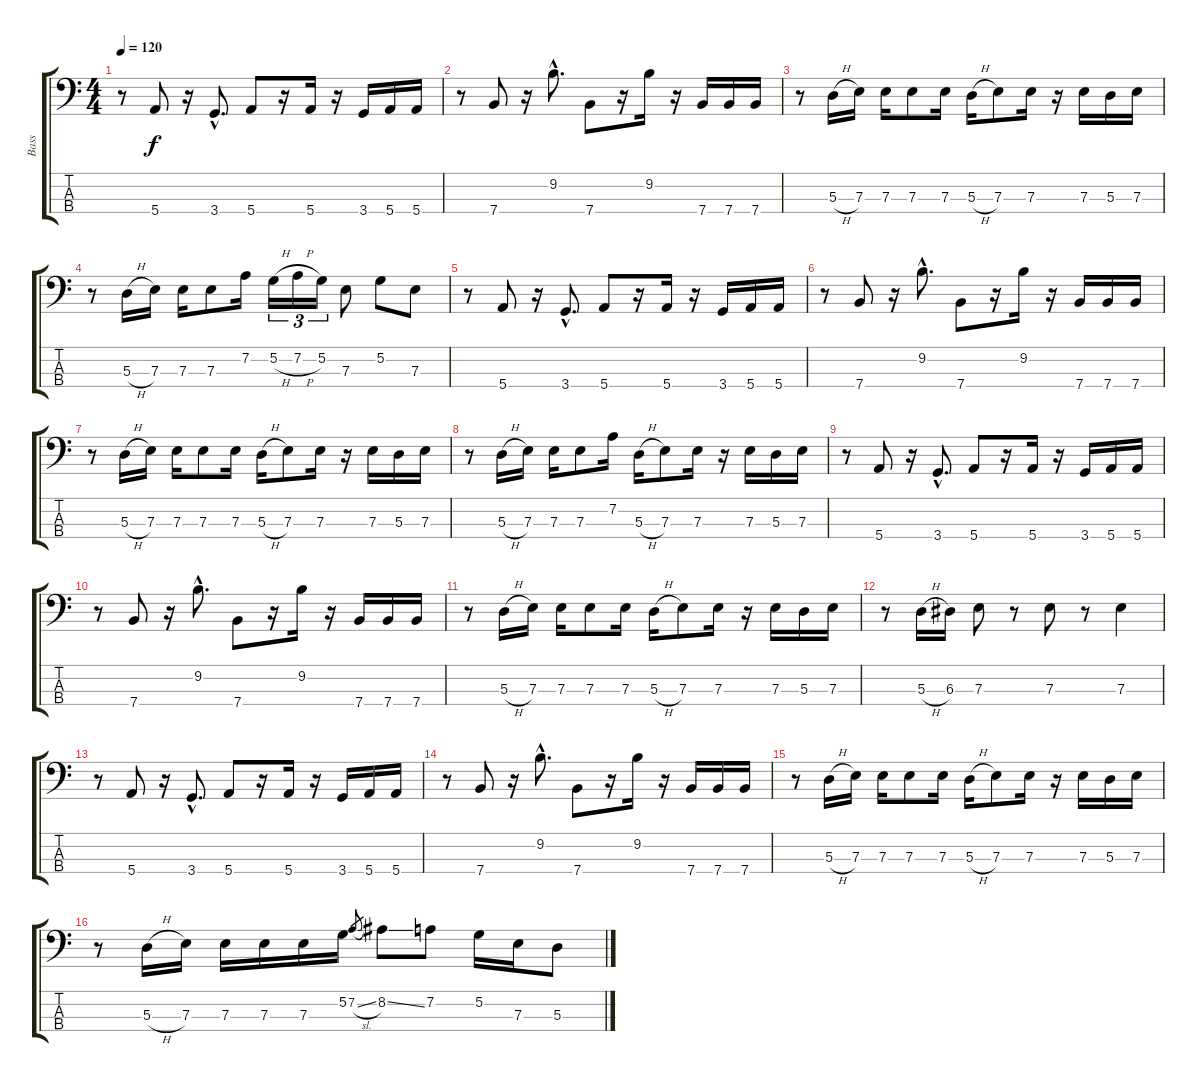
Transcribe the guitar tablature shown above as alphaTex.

\track ("Bass" "Bass") {instrument electricbassfinger}
\staff {score tabs}
\tuning (G2 D2 A1 E1) {hide}
\ts (4 4)
\tempo 120
\clef f4
\ks c
r.8{dy f} 5.4.8 r.16 3.4{hac}.8{d} 5.4.8 r.16 5.4.16 r.16 3.4.16 5.4.16 5.4.16 |
r.8 7.4.8 r.16 9.2{hac}.8{d} 7.4.8 r.16 9.2.16 r.16 7.4.16 7.4.16 7.4.16 |
r.8 5.3{h}.16 7.3.16 7.3.16 7.3.8 7.3.16 5.3{h}.16 7.3.8 7.3.16 r.16 7.3.16 5.3.16 7.3.16 |
r.8 5.3{h}.16 7.3.16 7.3.16 7.3.8 7.2.16 5.2{h}.16{tu (3 2)} 7.2{h}.16{tu (3 2)} 5.2.16{tu (3 2)} 7.3.8 5.2.8 7.3.8 |
r.8 5.4.8 r.16 3.4{hac}.8{d} 5.4.8 r.16 5.4.16 r.16 3.4.16 5.4.16 5.4.16 |
r.8 7.4.8 r.16 9.2{hac}.8{d} 7.4.8 r.16 9.2.16 r.16 7.4.16 7.4.16 7.4.16 |
r.8 5.3{h}.16 7.3.16 7.3.16 7.3.8 7.3.16 5.3{h}.16 7.3.8 7.3.16 r.16 7.3.16 5.3.16 7.3.16 |
r.8 5.3{h}.16 7.3.16 7.3.16 7.3.8 7.2.16 5.3{h}.16 7.3.8 7.3.16 r.16 7.3.16 5.3.16 7.3.16 |
r.8 5.4.8 r.16 3.4{hac}.8{d} 5.4.8 r.16 5.4.16 r.16 3.4.16 5.4.16 5.4.16 |
r.8 7.4.8 r.16 9.2{hac}.8{d} 7.4.8 r.16 9.2.16 r.16 7.4.16 7.4.16 7.4.16 |
r.8 5.3{h}.16 7.3.16 7.3.16 7.3.8 7.3.16 5.3{h}.16 7.3.8 7.3.16 r.16 7.3.16 5.3.16 7.3.16 |
r.8 5.3{h}.16 6.3.16 7.3.8 r.8 7.3.8 r.8 7.3.4 |
r.8 5.4.8 r.16 3.4{hac}.8{d} 5.4.8 r.16 5.4.16 r.16 3.4.16 5.4.16 5.4.16 |
r.8 7.4.8 r.16 9.2{hac}.8{d} 7.4.8 r.16 9.2.16 r.16 7.4.16 7.4.16 7.4.16 |
r.8 5.3{h}.16 7.3.16 7.3.16 7.3.8 7.3.16 5.3{h}.16 7.3.8 7.3.16 r.16 7.3.16 5.3.16 7.3.16 |
r.8 5.3{h}.16 7.3.16 7.3.16 7.3.16 7.3.16 5.2.16 7.2{sl}.8{gr} 8.2{ss}.8 7.2.8 5.2.16 7.3.16 5.3.8
